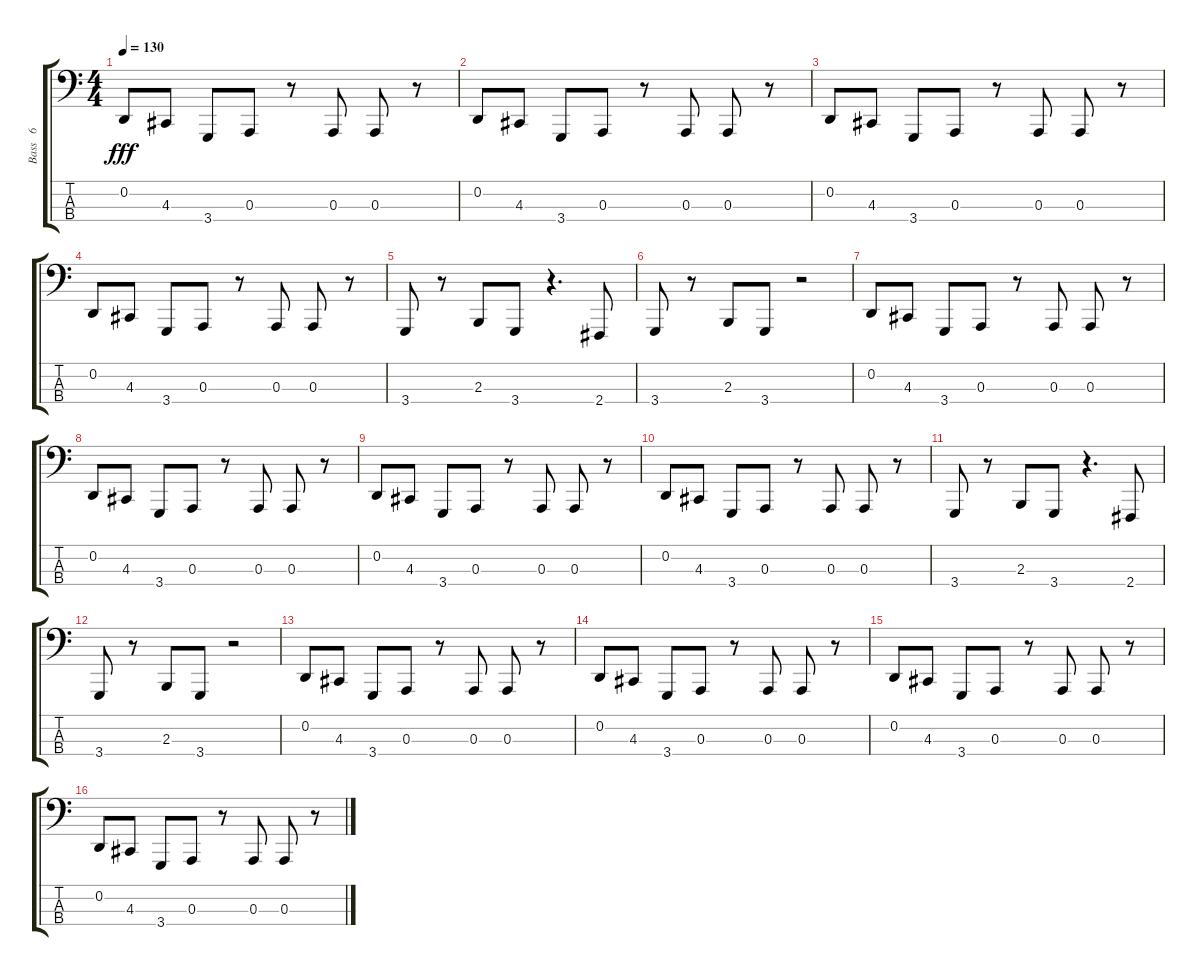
\track ("Bass   6            " "Bass   6  ") {instrument bassoon}
\staff {score tabs}
\tuning (G2 D2 A1 E1) {hide}
\ts (4 4)
\tempo 130
\clef f4
\ks c
0.2.8{dy fff} 4.3.8 3.4.8 0.3.8 r.8 0.3.8 0.3.8 r.8 |
0.2.8 4.3.8 3.4.8 0.3.8 r.8 0.3.8 0.3.8 r.8 |
0.2.8 4.3.8 3.4.8 0.3.8 r.8 0.3.8 0.3.8 r.8 |
0.2.8 4.3.8 3.4.8 0.3.8 r.8 0.3.8 0.3.8 r.8 |
3.4.8 r.8 2.3.8 3.4.8 r.4{d} 2.4.8 |
3.4.8 r.8 2.3.8 3.4.8 r.2 |
0.2.8 4.3.8 3.4.8 0.3.8 r.8 0.3.8 0.3.8 r.8 |
0.2.8 4.3.8 3.4.8 0.3.8 r.8 0.3.8 0.3.8 r.8 |
0.2.8 4.3.8 3.4.8 0.3.8 r.8 0.3.8 0.3.8 r.8 |
0.2.8 4.3.8 3.4.8 0.3.8 r.8 0.3.8 0.3.8 r.8 |
3.4.8 r.8 2.3.8 3.4.8 r.4{d} 2.4.8{volume 15} |
3.4.8{volume 15} r.8 2.3.8{volume 14} 3.4.8{volume 14} r.2 |
0.2.8{volume 13} 4.3.8{volume 12} 3.4.8{volume 12} 0.3.8{volume 12} r.8 0.3.8{volume 11} 0.3.8{volume 11} r.8 |
0.2.8{volume 10} 4.3.8{volume 10} 3.4.8{volume 10} 0.3.8{volume 10} r.8 0.3.8{volume 9} 0.3.8{volume 9} r.8 |
0.2.8{volume 8} 4.3.8{volume 8} 3.4.8{volume 8} 0.3.8{volume 7} r.8 0.3.8{volume 7} 0.3.8{volume 6} r.8 |
0.2.8{volume 6} 4.3.8{volume 6} 3.4.8{volume 5} 0.3.8{volume 5} r.8 0.3.8{volume 4} 0.3.8{volume 4} r.8
